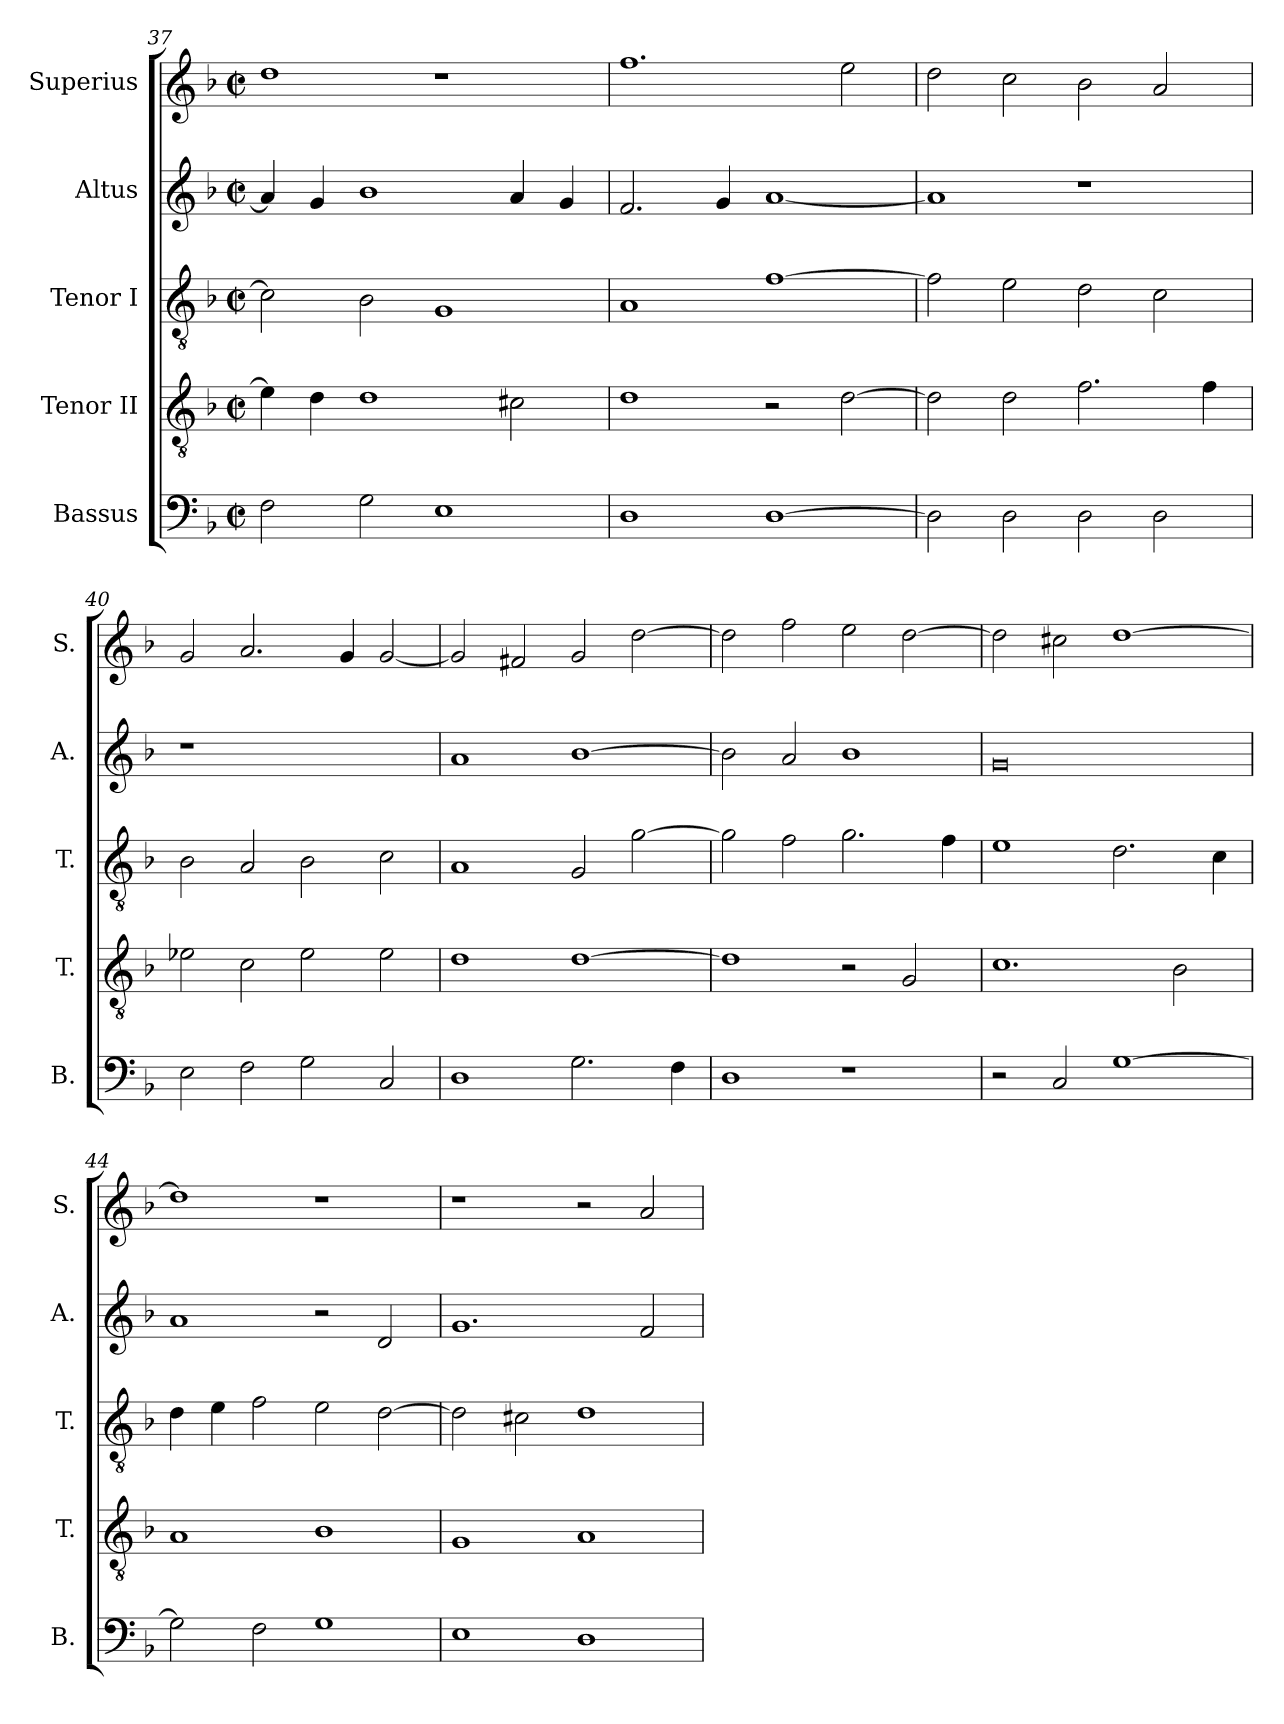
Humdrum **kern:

**kern	**kern	**kern	**kern	**kern
*part5	*part4	*part3	*part2	*part1
*staff5	*staff4	*staff3	*staff2	*staff1
*I"Bassus	*I"Tenor II	*I"Tenor I	*I"Altus	*I"Superius
*I'B.	*I'T.	*I'T.	*I'A.	*I'S.
*clefF4	*clefGv2	*clefGv2	*clefG2	*clefG2
*	*ITrd7c12	*ITrd7c12	*	*
*k[b-]	*k[b-]	*k[b-]	*k[b-]	*k[b-]
*F:	*F:	*F:	*F:	*F:
*M2/2	*M2/2	*M2/2	*M2/2	*M2/2
*met(c|)	*met(c|)	*met(c|)	*met(c|)	*met(c|)
=37	=37	=37	=37	=37
2Fi\	4Ei\]	2Ci\]	4ai/]	1ddi
.	4Di\	.	4gi/	.
2Gi\	1Di	2BB-i\	1b-i	.
1Ei	.	1GGi	.	1r
.	2C#Xi\	.	4ai/	.
.	.	.	4gi/	.
!!LO:PB:g=z
=38	=38	=38	=38	=38
1Di	1Di	1AAi	2.fi/	1.ffi
.	.	.	4gi/	.
[>1Di	2r	[>1Fi	[<1ai	.
.	[>2Di\	.	.	2eei\
=39	=39	=39	=39	=39
2Di\]	2Di\]	2Fi\]	1ai]	2ddi\
2Di\	2Di\	2Ei\	.	2cci\
2Di\	2.Fi\	2Di\	1r	2b-i\
2Di\	.	2Ci\	.	2ai/
.	4Fi\	.	.	.
=40	=40	=40	=40	=40
!	!	!	!LO:N:vis=1	!
2Ei\	2E-Xi\	2BB-i\	1r	2gi/
2Fi\	2Ci\	2AAi/	.	2.ai/
2Gi\	2E-i\	2BB-i\	1ryy	.
.	.	.	.	4gi/
2Ci/	2E-i\	2Ci\	.	[<2gi/
=41	=41	=41	=41	=41
1Di	1Di	1AAi	1ai	2gi/]
.	.	.	.	2f#Xi/
2.Gi\	[>1Di	2GGi/	[>1b-i	2gi/
.	.	[>2Gi\	.	[>2ddi\
4Fi\	.	.	.	.
=42	=42	=42	=42	=42
1Di	1Di]	2Gi\]	2b-i\]	2ddi\]
.	.	2Fi\	2ai/	2ffi\
1r	2r	2.Gi\	1b-i	2eei\
.	2GGi/	.	.	[>2ddi\
.	.	4Fi\	.	.
!!LO:LB:g=z
=43	=43	=43	=43	=43
2r	1.Ci	1Ei	0gi	2ddi\]
2Ci/	.	.	.	2cc#Xi\
[>1Gi	.	2.Di\	.	[>1ddi
.	2BB-i\	.	.	.
.	.	4Ci\	.	.
=44	=44	=44	=44	=44
2Gi\]	1AAi	4Di\	1ai	1ddi]
.	.	4Ei\	.	.
2Fi\	.	2Fi\	.	.
1Gi	1BB-i	2Ei\	2r	1r
.	.	[>2Di\	2di/	.
=45	=45	=45	=45	=45
1Ei	1GGi	2Di\]	1.gi	1r
.	.	2C#Xi\	.	.
1Di	1AAi	1Di	.	2r
.	.	.	2fi/	2ai/
=	=	=	=	=
*-	*-	*-	*-	*-
